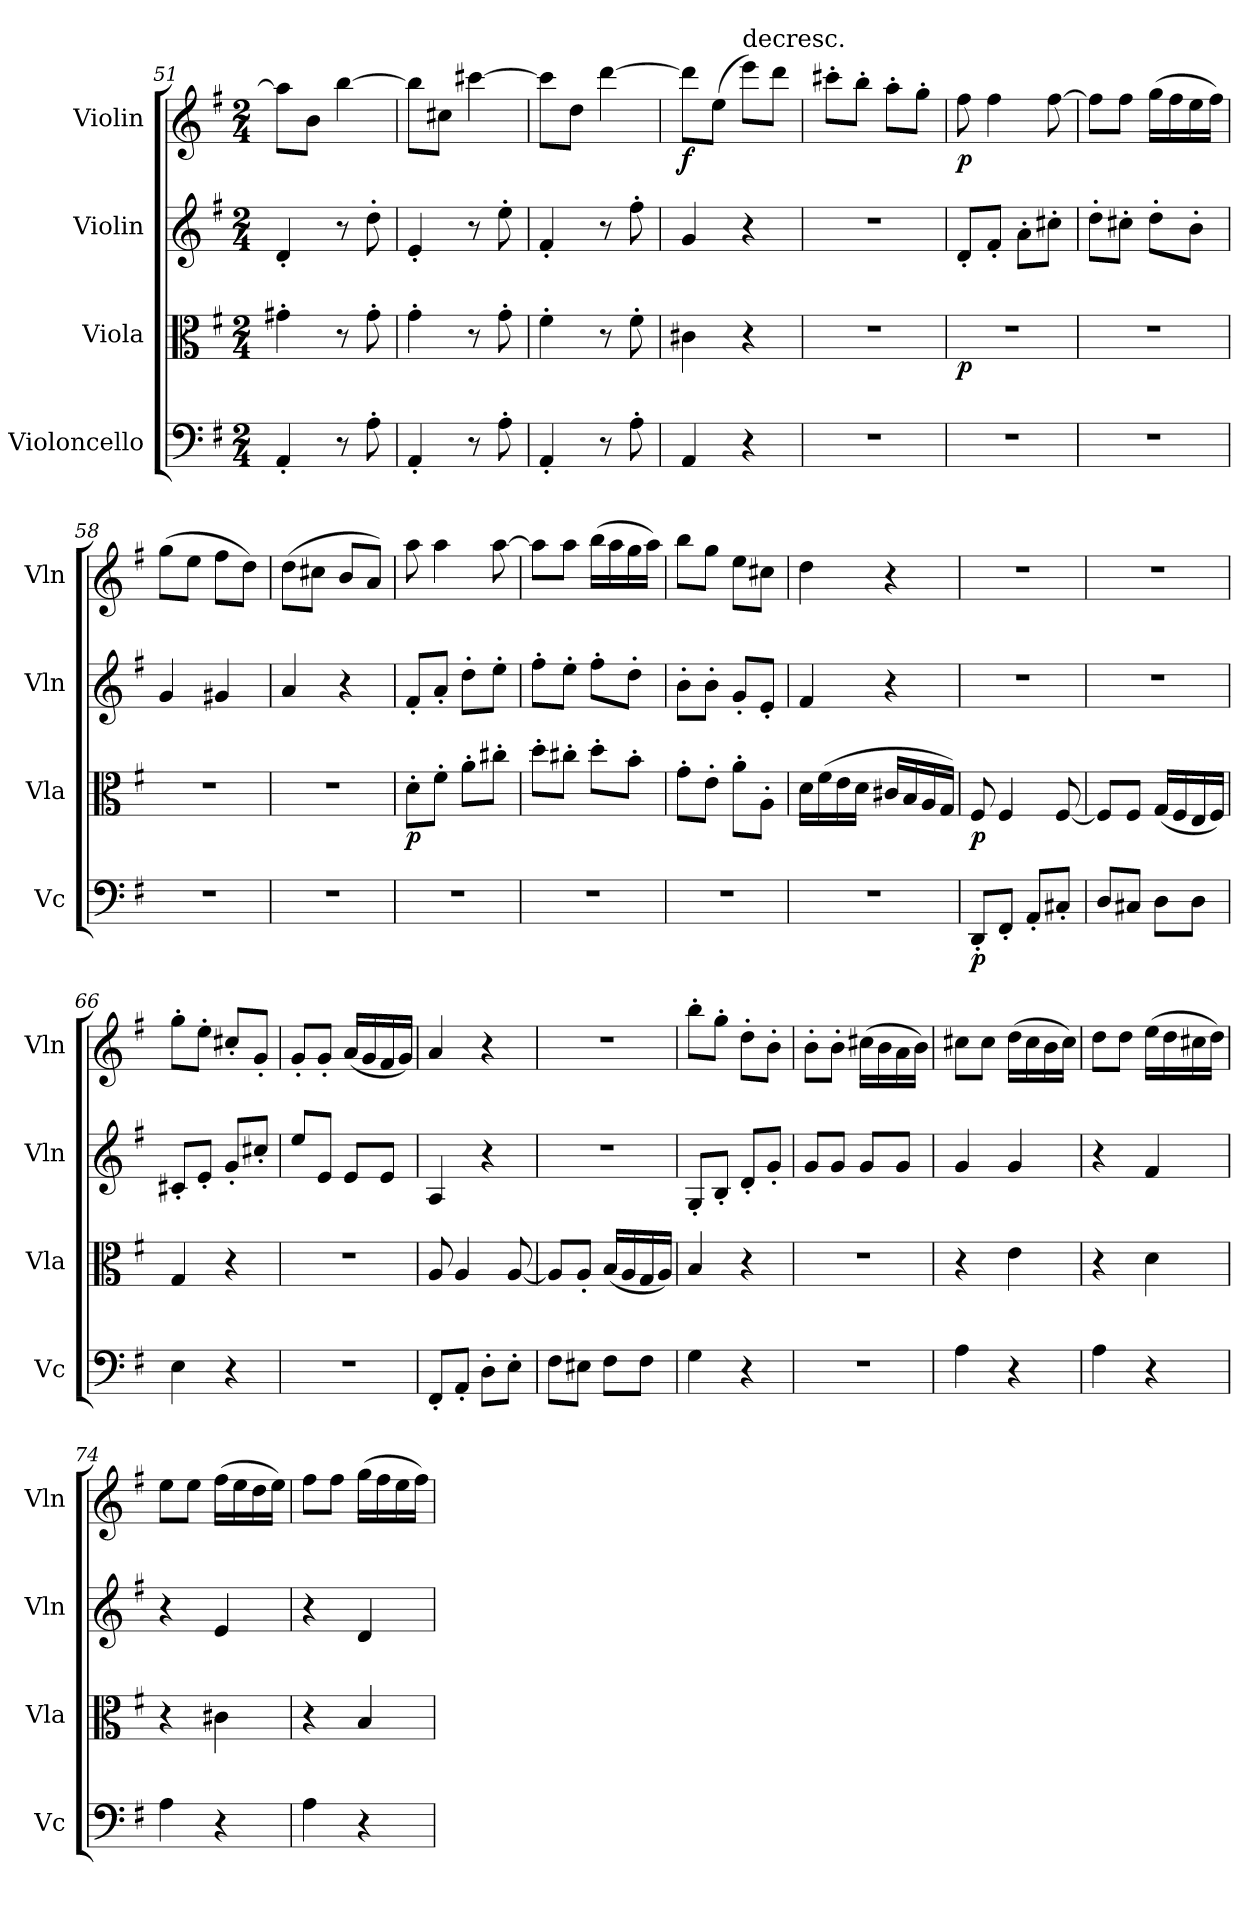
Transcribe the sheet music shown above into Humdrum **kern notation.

**kern	**dynam	**kern	**dynam	**kern	**kern	**dynam
*part4	*part4	*part3	*part3	*part2	*part1	*part1
*staff4	*staff4	*staff3	*staff3	*staff2	*staff1	*staff1
*I"Violoncello	*	*I"Viola	*	*I"Violin	*I"Violin	*
*I'Vc	*	*I'Vla	*	*I'Vln	*I'Vln	*
*clefF4	*	*clefC3	*	*clefG2	*clefG2	*
*k[f#]	*	*k[f#]	*	*k[f#]	*k[f#]	*
*M2/4	*	*M2/4	*	*M2/4	*M2/4	*
=51	=51	=51	=51	=51	=51	=51
4AA'/	.	4g#X'\	.	4d'/	8aa\L]	.
.	.	.	.	.	8b\J	.
8r	.	8r	.	8r	[4bb\	.
8A'\	.	8g#'\	.	8dd'\	.	.
=52	=52	=52	=52	=52	=52	=52
4AA'/	.	4g'\	.	4e'/	8bb\L]	.
.	.	.	.	.	8cc#X\J	.
8r	.	8r	.	8r	[4ccc#X\	.
8A'\	.	8g'\	.	8ee'\	.	.
=53	=53	=53	=53	=53	=53	=53
4AA'/	.	4f#'\	.	4f#'/	8ccc#\L]	.
.	.	.	.	.	8dd\J	.
8r	.	8r	.	8r	[4ddd\	.
8A'\	.	8f#'\	.	8ff#'\	.	.
=54	=54	=54	=54	=54	=54	=54
4AA/	.	4c#X\	.	4g/	8ddd\L]	f
.	.	.	.	.	(8ee\J	.
!	!	!	!	!	!LO:TX:t=decresc.	!
4r	.	4r	.	4r	8eee\L)	.
.	.	.	.	.	8ddd\J	.
=55	=55	=55	=55	=55	=55	=55
2r	.	2r	.	2r	8ccc#X'\L	.
.	.	.	.	.	8bb'\J	.
.	.	.	.	.	8aa'\L	.
.	.	.	.	.	8gg'\J	.
=56	=56	=56	=56	=56	=56	=56
2r	.	2r	p	8d'/L	8ff#\	p
.	.	.	.	8f#'/J	4ff#\	.
.	.	.	.	8a'\L	.	.
.	.	.	.	8cc#X'\J	[8ff#\	.
=57	=57	=57	=57	=57	=57	=57
2r	.	2r	.	8dd'\L	8ff#\L]	.
.	.	.	.	8cc#X'\J	8ff#\J	.
.	.	.	.	8dd'\L	(16gg\LL	.
.	.	.	.	.	16ff#\	.
.	.	.	.	8b'\J	16ee\	.
.	.	.	.	.	16ff#\JJ)	.
=58	=58	=58	=58	=58	=58	=58
2r	.	2r	.	4g/	(8gg\L	.
.	.	.	.	.	8ee\J	.
.	.	.	.	4g#X/	8ff#\L	.
.	.	.	.	.	8dd\J)	.
=59	=59	=59	=59	=59	=59	=59
2r	.	2r	.	4a/	(8dd\L	.
.	.	.	.	.	8cc#X\J	.
.	.	.	.	4r	8b/L	.
.	.	.	.	.	8a/J)	.
=60	=60	=60	=60	=60	=60	=60
2r	.	8d'\L	p	8f#'/L	8aa\	.
.	.	8f#'\J	.	8a'/J	4aa\	.
.	.	8a'\L	.	8dd'\L	.	.
.	.	8cc#X'\J	.	8ee'\J	[8aa\	.
=61	=61	=61	=61	=61	=61	=61
2r	.	8dd'\L	.	8ff#'\L	8aa\L]	.
.	.	8cc#X'\J	.	8ee'\J	8aa\J	.
.	.	8dd'\L	.	8ff#'\L	(16bb\LL	.
.	.	.	.	.	16aa\	.
.	.	8b'\J	.	8dd'\J	16gg\	.
.	.	.	.	.	16aa\JJ)	.
=62	=62	=62	=62	=62	=62	=62
2r	.	8g'\L	.	8b'\L	8bb\L	.
.	.	8e'\J	.	8b'\J	8gg\J	.
.	.	8a'\L	.	8g'/L	8ee\L	.
.	.	8A'\J	.	8e'/J	8cc#X\J	.
=63	=63	=63	=63	=63	=63	=63
2r	.	16d\LL	.	4f#/	4dd\	.
.	.	(16f#\	.	.	.	.
.	.	16e\	.	.	.	.
.	.	16d\JJ	.	.	.	.
.	.	16c#X/LL	.	4r	4r	.
.	.	16B/	.	.	.	.
.	.	16A/	.	.	.	.
.	.	16G/JJ)	.	.	.	.
=64	=64	=64	=64	=64	=64	=64
8DD'/L	p	8F#/	p	2r	2r	.
8FF#'/J	.	4F#/	.	.	.	.
8AA'/L	.	.	.	.	.	.
8C#X'/J	.	[8F#/	.	.	.	.
=65	=65	=65	=65	=65	=65	=65
8D/L	.	8F#/L]	.	2r	2r	.
8C#X/J	.	8F#/J	.	.	.	.
8D\L	.	(16G/LL	.	.	.	.
.	.	16F#/	.	.	.	.
8D\J	.	16E/	.	.	.	.
.	.	16F#/JJ)	.	.	.	.
=66	=66	=66	=66	=66	=66	=66
4E\	.	4G/	.	8c#X'/L	8gg'\L	.
.	.	.	.	8e'/J	8ee'\J	.
4r	.	4r	.	8g'/L	8cc#X'/L	.
.	.	.	.	8cc#X'/J	8g'/J	.
=67	=67	=67	=67	=67	=67	=67
2r	.	2r	.	8ee/L	8g'/L	.
.	.	.	.	8e/J	8g'/J	.
.	.	.	.	8e/L	(16a/LL	.
.	.	.	.	.	16g/	.
.	.	.	.	8e/J	16f#/	.
.	.	.	.	.	16g/JJ)	.
=68	=68	=68	=68	=68	=68	=68
8FF#'/L	.	8A/	.	4A/	4a/	.
8AA'/J	.	4A/	.	.	.	.
8D'\L	.	.	.	4r	4r	.
8E'\J	.	[8A/	.	.	.	.
=69	=69	=69	=69	=69	=69	=69
8F#\L	.	8A/L]	.	2r	2r	.
8E#X\J	.	8A'/J	.	.	.	.
8F#\L	.	(16B/LL	.	.	.	.
.	.	16A/	.	.	.	.
8F#\J	.	16G/	.	.	.	.
.	.	16A/JJ)	.	.	.	.
=70	=70	=70	=70	=70	=70	=70
4G\	.	4B/	.	8G'/L	8bb'\L	.
.	.	.	.	8B'/J	8gg'\J	.
4r	.	4r	.	8d'/L	8dd'\L	.
.	.	.	.	8g'/J	8b'\J	.
=71	=71	=71	=71	=71	=71	=71
2r	.	2r	.	8g/L	8b'\L	.
.	.	.	.	8g/J	8b'\J	.
.	.	.	.	8g/L	(16cc#X\LL	.
.	.	.	.	.	16b\	.
.	.	.	.	8g/J	16a\	.
.	.	.	.	.	16b\JJ)	.
=72	=72	=72	=72	=72	=72	=72
4A\	.	4r	.	4g/	8cc#X\L	.
.	.	.	.	.	8cc#\J	.
4r	.	4e\	.	4g/	(16dd\LL	.
.	.	.	.	.	16cc#\	.
.	.	.	.	.	16b\	.
.	.	.	.	.	16cc#\JJ)	.
=73	=73	=73	=73	=73	=73	=73
4A\	.	4r	.	4r	8dd\L	.
.	.	.	.	.	8dd\J	.
4r	.	4d\	.	4f#/	(16ee\LL	.
.	.	.	.	.	16dd\	.
.	.	.	.	.	16cc#X\	.
.	.	.	.	.	16dd\JJ)	.
=74	=74	=74	=74	=74	=74	=74
4A\	.	4r	.	4r	8ee\L	.
.	.	.	.	.	8ee\J	.
4r	.	4c#X\	.	4e/	(16ff#\LL	.
.	.	.	.	.	16ee\	.
.	.	.	.	.	16dd\	.
.	.	.	.	.	16ee\JJ)	.
=75	=75	=75	=75	=75	=75	=75
4A\	.	4r	.	4r	8ff#\L	.
.	.	.	.	.	8ff#\J	.
4r	.	4B/	.	4d/	(16gg\LL	.
.	.	.	.	.	16ff#\	.
.	.	.	.	.	16ee\	.
.	.	.	.	.	16ff#\JJ)	.
=	=	=	=	=	=	=
*-	*-	*-	*-	*-	*-	*-
